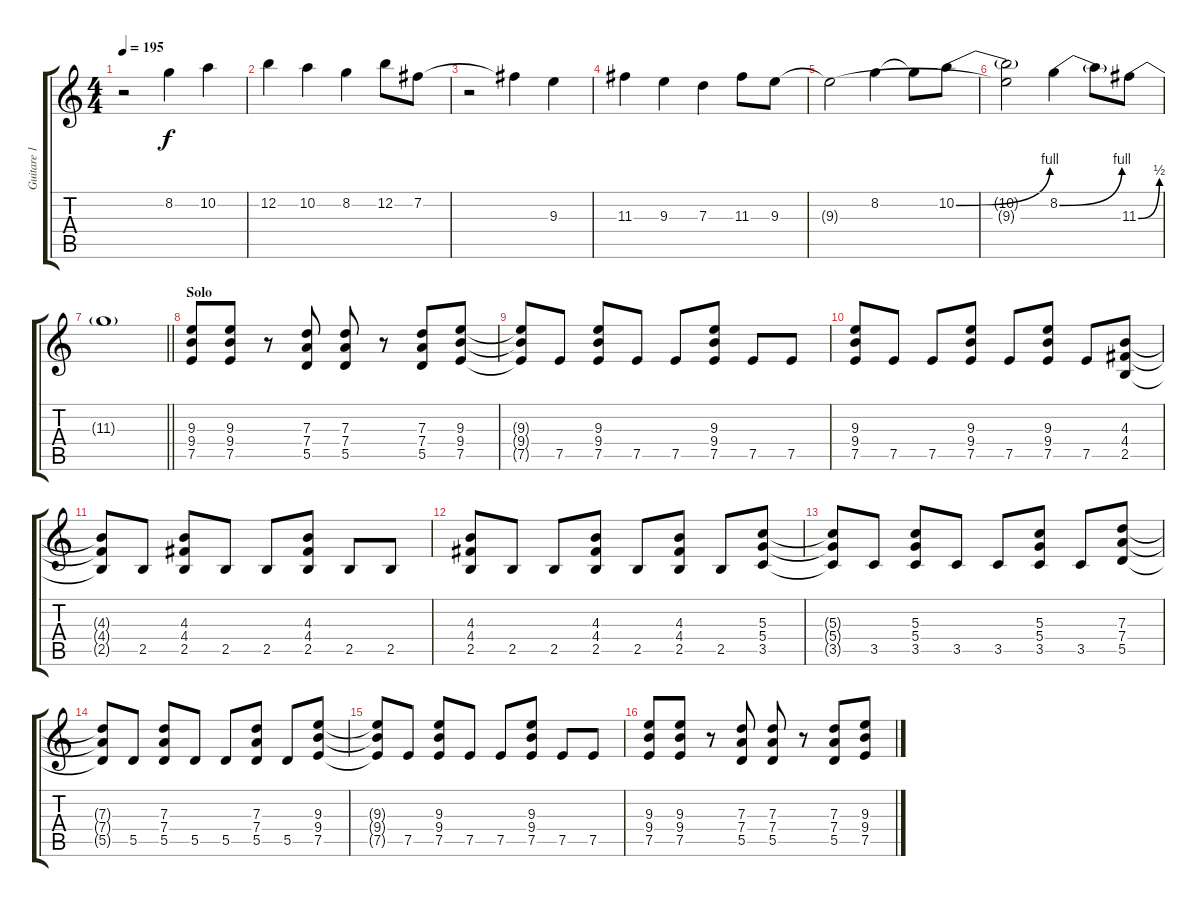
\track ("Guitare 1" "Guitare 1") {instrument electricguitarclean}
\staff {score tabs}
\tuning (E4 B3 G3 D3 A2 E2) {hide}
\ts (4 4)
\tempo 195
\clef g2
\ks c
r.2{dy f} 8.2{t}.4 10.2.4 |
12.2.4 10.2.4 8.2.4 12.2.8 7.2.8 |
r.2 7.2{t}.4 9.3.4 |
11.3.4 9.3.4 7.3.4 11.3.8 9.3.8 |
9.3{t}.2 8.2.4 8.2{t}.8 10.2{be (bend 0 0 60 4)}.8 |
(10.2{t} 9.3{t}).2 8.2{be (bend 0 0 60 4)}.4 8.2{t}.8 11.3{be (bend 0 0 60 2)}.8 |
\barLineRight lightlight
11.3{t}.1 |
\section ("" "Solo")
(9.3 9.4 7.5).8 (9.3 9.4 7.5).8 r.8 (7.3 7.4 5.5).8 (7.3 7.4 5.5).8 r.8 (7.3 7.4 5.5).8 (9.3 9.4 7.5).8 |
(9.3{t} 9.4{t} 7.5{t}).8 7.5.8 (9.3 9.4 7.5).8 7.5.8 7.5.8 (9.3 9.4 7.5).8 7.5.8 7.5.8 |
(9.3 9.4 7.5).8 7.5.8 7.5.8 (9.3 9.4 7.5).8 7.5.8 (9.3 9.4 7.5).8 7.5.8 (4.3 4.4 2.5).8 |
(4.3{t} 4.4{t} 2.5{t}).8 2.5.8 (4.3 4.4 2.5).8 2.5.8 2.5.8 (4.3 4.4 2.5).8 2.5.8 2.5.8 |
(4.3 4.4 2.5).8 2.5.8 2.5.8 (4.3 4.4 2.5).8 2.5.8 (4.3 4.4 2.5).8 2.5.8 (5.3 5.4 3.5).8 |
(5.3{t} 5.4{t} 3.5{t}).8 3.5.8 (5.3 5.4 3.5).8 3.5.8 3.5.8 (5.3 5.4 3.5).8 3.5.8 (7.3 7.4 5.5).8 |
(7.3{t} 7.4{t} 5.5{t}).8 5.5.8 (7.3 7.4 5.5).8 5.5.8 5.5.8 (7.3 7.4 5.5).8 5.5.8 (9.3 9.4 7.5).8 |
(9.3{t} 9.4{t} 7.5{t}).8 7.5.8 (9.3 9.4 7.5).8 7.5.8 7.5.8 (9.3 9.4 7.5).8 7.5.8 7.5.8 |
(9.3 9.4 7.5).8 (9.3 9.4 7.5).8 r.8 (7.3 7.4 5.5).8 (7.3 7.4 5.5).8 r.8 (7.3 7.4 5.5).8 (9.3 9.4 7.5).8
